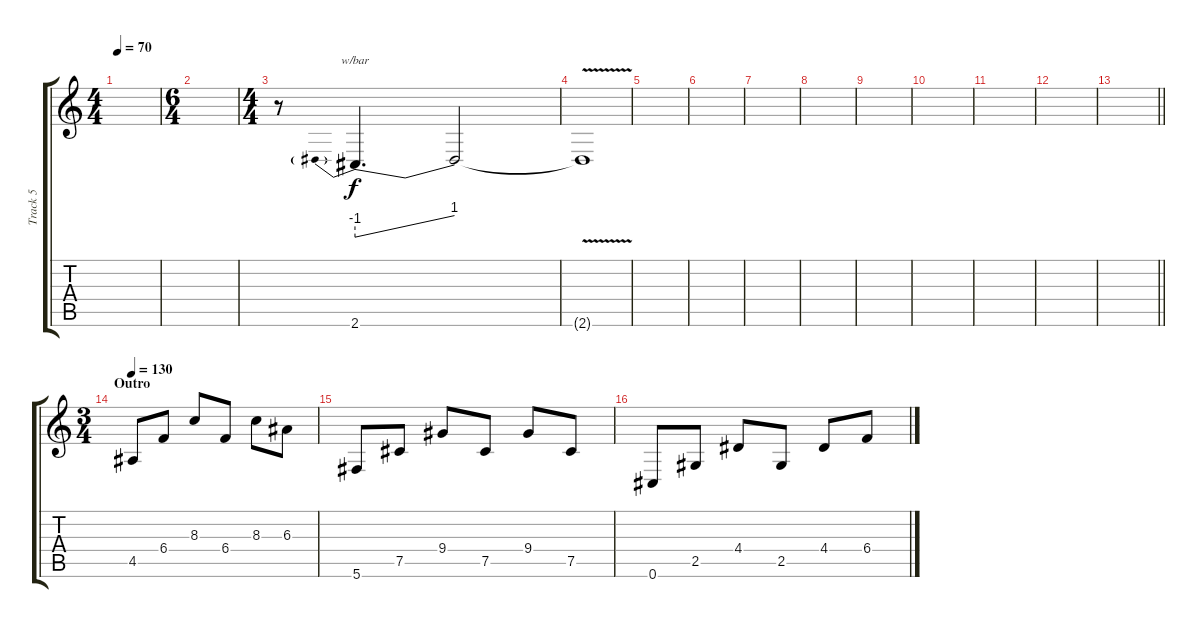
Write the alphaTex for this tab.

\track ("Track 5" "Track 5") {instrument distortionguitar}
\staff {score tabs}
\tuning (Db4 Ab3 E3 B2 Gb2 Db2) {hide}
\ts (4 4)
\tempo 70
\clef g2
\ks c
|
\ts (6 4)
|
\ts (4 4)
r.8 2.6.4{d tbe (predivedive default 0 -4 60 4)} 2.6{t}.2 |
2.6{v t}.1{volume 0} |
|
|
|
|
|
|
|
|
\barLineRight lightlight
|
\ts (3 4)
\section ("" "Outro")
\tempo 130
4.5.8{volume 13} 6.4.8 8.3.8 6.4.8 8.3.8 6.3.8 |
5.6.8 7.5.8 9.4.8 7.5.8 9.4.8 7.5.8 |
0.6.8 2.5.8 4.4.8 2.5.8 4.4.8 6.4.8
